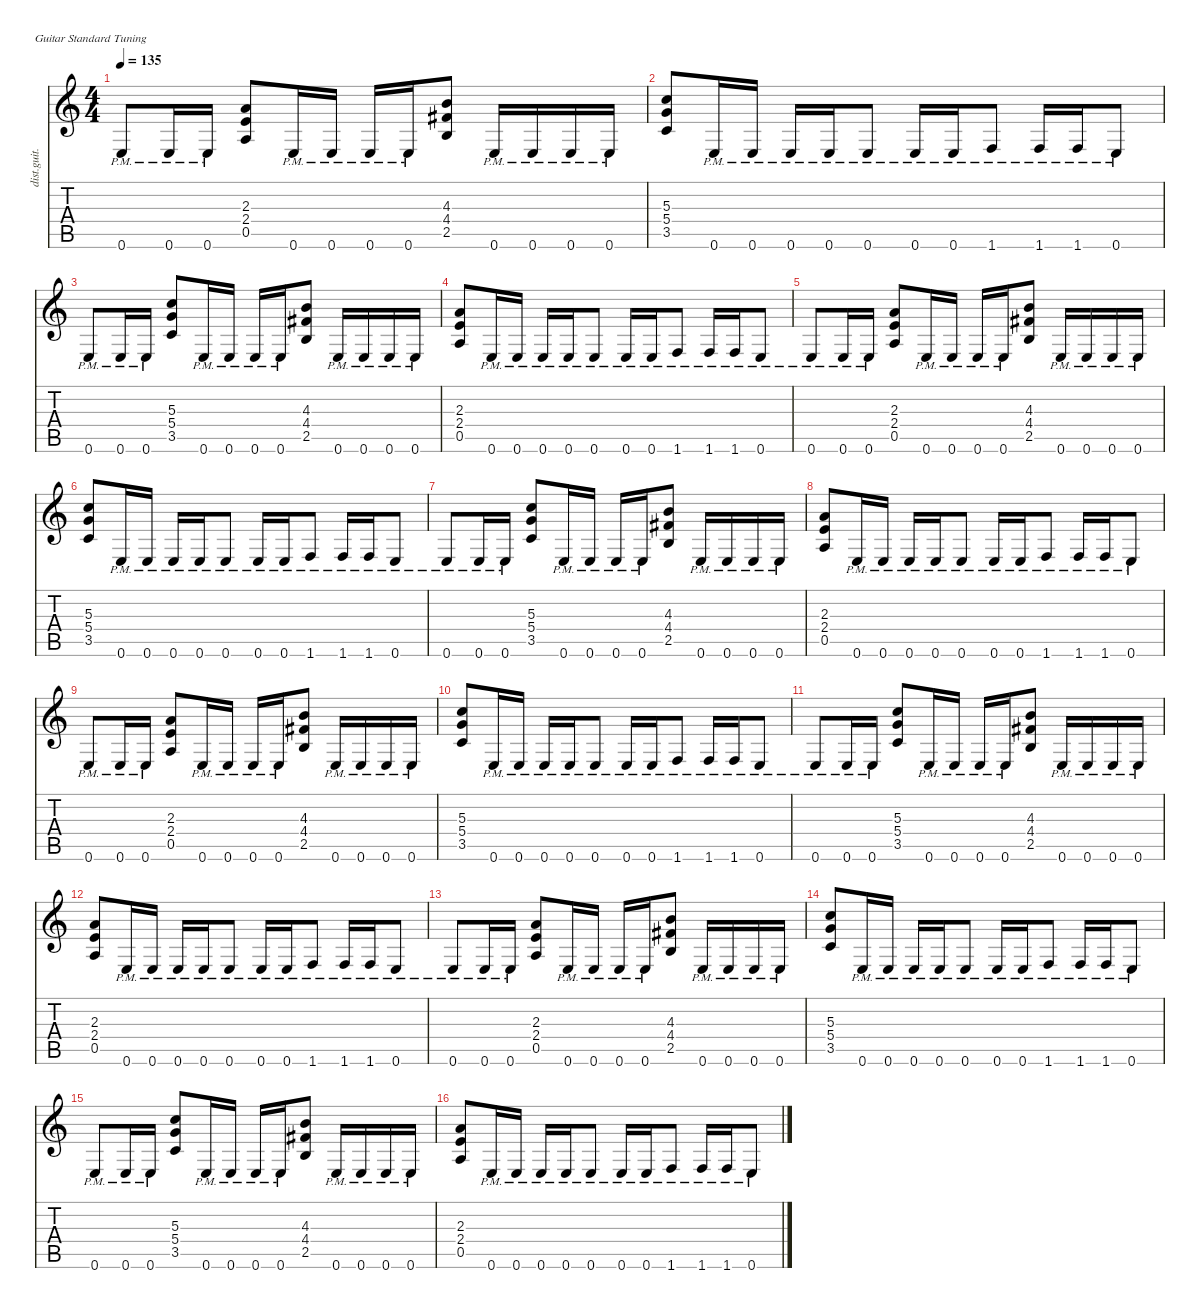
\defaultSystemsLayout 4
\hideDynamics
\bracketExtendMode nobrackets
\otherSystemsTrackNameOrientation horizontal
\track ("Kirk (Rhythm Guitar)" "dist.guit.") {instrument distortionguitar}
\staff {score tabs}
\tuning (E4 B3 G3 D3 A2 E2)
\ts (4 4)
\tempo 135
\clef g2
\ks c
0.6{pm}.8{dy f beam Up} 0.6{pm}.16{beam Up} 0.6{pm}.16{beam Up} (2.3 2.4 0.5).8{beam Up} 0.6{pm}.16{beam Up} 0.6{pm}.16{beam Up} 0.6{pm}.16{beam Up} 0.6{pm}.16{beam Up} (4.3 4.4{acc #} 2.5).8{beam Up} 0.6{pm}.16{beam Up} 0.6{pm}.16{beam Up} 0.6{pm}.16{beam Up} 0.6{pm}.16{beam Up} |
(5.3 5.4 3.5).8{beam Up} 0.6{pm}.16{beam Up} 0.6{pm}.16{beam Up} 0.6{pm}.16{beam Up} 0.6{pm}.16{beam Up} 0.6{pm}.8{beam Up} 0.6{pm}.16{beam Up} 0.6{pm}.16{beam Up} 1.6{pm}.8{beam Up} 1.6{pm}.16{beam Up} 1.6{pm}.16{beam Up} 0.6{pm}.8{beam Up} |
0.6{pm}.8{beam Up} 0.6{pm}.16{beam Up} 0.6{pm}.16{beam Up} (5.3 5.4 3.5).8{beam Up} 0.6{pm}.16{beam Up} 0.6{pm}.16{beam Up} 0.6{pm}.16{beam Up} 0.6{pm}.16{beam Up} (4.3 4.4{acc #} 2.5).8{beam Up} 0.6{pm}.16{beam Up} 0.6{pm}.16{beam Up} 0.6{pm}.16{beam Up} 0.6{pm}.16{beam Up} |
(2.3 2.4 0.5).8{beam Up} 0.6{pm}.16{beam Up} 0.6{pm}.16{beam Up} 0.6{pm}.16{beam Up} 0.6{pm}.16{beam Up} 0.6{pm}.8{beam Up} 0.6{pm}.16{beam Up} 0.6{pm}.16{beam Up} 1.6{pm}.8{beam Up} 1.6{pm}.16{beam Up} 1.6{pm}.16{beam Up} 0.6{pm}.8{beam Up} |
0.6{pm}.8{beam Up} 0.6{pm}.16{beam Up} 0.6{pm}.16{beam Up} (2.3 2.4 0.5).8{beam Up} 0.6{pm}.16{beam Up} 0.6{pm}.16{beam Up} 0.6{pm}.16{beam Up} 0.6{pm}.16{beam Up} (4.3 4.4{acc #} 2.5).8{beam Up} 0.6{pm}.16{beam Up} 0.6{pm}.16{beam Up} 0.6{pm}.16{beam Up} 0.6{pm}.16{beam Up} |
(5.3 5.4 3.5).8{beam Up} 0.6{pm}.16{beam Up} 0.6{pm}.16{beam Up} 0.6{pm}.16{beam Up} 0.6{pm}.16{beam Up} 0.6{pm}.8{beam Up} 0.6{pm}.16{beam Up} 0.6{pm}.16{beam Up} 1.6{pm}.8{beam Up} 1.6{pm}.16{beam Up} 1.6{pm}.16{beam Up} 0.6{pm}.8{beam Up} |
0.6{pm}.8{beam Up} 0.6{pm}.16{beam Up} 0.6{pm}.16{beam Up} (5.3 5.4 3.5).8{beam Up} 0.6{pm}.16{beam Up} 0.6{pm}.16{beam Up} 0.6{pm}.16{beam Up} 0.6{pm}.16{beam Up} (4.3 4.4{acc #} 2.5).8{beam Up} 0.6{pm}.16{beam Up} 0.6{pm}.16{beam Up} 0.6{pm}.16{beam Up} 0.6{pm}.16{beam Up} |
(2.3 2.4 0.5).8{beam Up} 0.6{pm}.16{beam Up} 0.6{pm}.16{beam Up} 0.6{pm}.16{beam Up} 0.6{pm}.16{beam Up} 0.6{pm}.8{beam Up} 0.6{pm}.16{beam Up} 0.6{pm}.16{beam Up} 1.6{pm}.8{beam Up} 1.6{pm}.16{beam Up} 1.6{pm}.16{beam Up} 0.6{pm}.8{beam Up} |
0.6{pm}.8{beam Up} 0.6{pm}.16{beam Up} 0.6{pm}.16{beam Up} (2.3 2.4 0.5).8{beam Up} 0.6{pm}.16{beam Up} 0.6{pm}.16{beam Up} 0.6{pm}.16{beam Up} 0.6{pm}.16{beam Up} (4.3 4.4{acc #} 2.5).8{beam Up} 0.6{pm}.16{beam Up} 0.6{pm}.16{beam Up} 0.6{pm}.16{beam Up} 0.6{pm}.16{beam Up} |
(5.3 5.4 3.5).8{beam Up} 0.6{pm}.16{beam Up} 0.6{pm}.16{beam Up} 0.6{pm}.16{beam Up} 0.6{pm}.16{beam Up} 0.6{pm}.8{beam Up} 0.6{pm}.16{beam Up} 0.6{pm}.16{beam Up} 1.6{pm}.8{beam Up} 1.6{pm}.16{beam Up} 1.6{pm}.16{beam Up} 0.6{pm}.8{beam Up} |
0.6{pm}.8{beam Up} 0.6{pm}.16{beam Up} 0.6{pm}.16{beam Up} (5.3 5.4 3.5).8{beam Up} 0.6{pm}.16{beam Up} 0.6{pm}.16{beam Up} 0.6{pm}.16{beam Up} 0.6{pm}.16{beam Up} (4.3 4.4{acc #} 2.5).8{beam Up} 0.6{pm}.16{beam Up} 0.6{pm}.16{beam Up} 0.6{pm}.16{beam Up} 0.6{pm}.16{beam Up} |
(2.3 2.4 0.5).8{beam Up} 0.6{pm}.16{beam Up} 0.6{pm}.16{beam Up} 0.6{pm}.16{beam Up} 0.6{pm}.16{beam Up} 0.6{pm}.8{beam Up} 0.6{pm}.16{beam Up} 0.6{pm}.16{beam Up} 1.6{pm}.8{beam Up} 1.6{pm}.16{beam Up} 1.6{pm}.16{beam Up} 0.6{pm}.8{beam Up} |
0.6{pm}.8{beam Up} 0.6{pm}.16{beam Up} 0.6{pm}.16{beam Up} (2.3 2.4 0.5).8{beam Up} 0.6{pm}.16{beam Up} 0.6{pm}.16{beam Up} 0.6{pm}.16{beam Up} 0.6{pm}.16{beam Up} (4.3 4.4{acc #} 2.5).8{beam Up} 0.6{pm}.16{beam Up} 0.6{pm}.16{beam Up} 0.6{pm}.16{beam Up} 0.6{pm}.16{beam Up} |
(5.3 5.4 3.5).8{beam Up} 0.6{pm}.16{beam Up} 0.6{pm}.16{beam Up} 0.6{pm}.16{beam Up} 0.6{pm}.16{beam Up} 0.6{pm}.8{beam Up} 0.6{pm}.16{beam Up} 0.6{pm}.16{beam Up} 1.6{pm}.8{beam Up} 1.6{pm}.16{beam Up} 1.6{pm}.16{beam Up} 0.6{pm}.8{beam Up} |
0.6{pm}.8{beam Up} 0.6{pm}.16{beam Up} 0.6{pm}.16{beam Up} (5.3 5.4 3.5).8{beam Up} 0.6{pm}.16{beam Up} 0.6{pm}.16{beam Up} 0.6{pm}.16{beam Up} 0.6{pm}.16{beam Up} (4.3 4.4{acc #} 2.5).8{beam Up} 0.6{pm}.16{beam Up} 0.6{pm}.16{beam Up} 0.6{pm}.16{beam Up} 0.6{pm}.16{beam Up} |
(2.3 2.4 0.5).8{beam Up} 0.6{pm}.16{beam Up} 0.6{pm}.16{beam Up} 0.6{pm}.16{beam Up} 0.6{pm}.16{beam Up} 0.6{pm}.8{beam Up} 0.6{pm}.16{beam Up} 0.6{pm}.16{beam Up} 1.6{pm}.8{beam Up} 1.6{pm}.16{beam Up} 1.6{pm}.16{beam Up} 0.6{pm}.8{beam Up}
